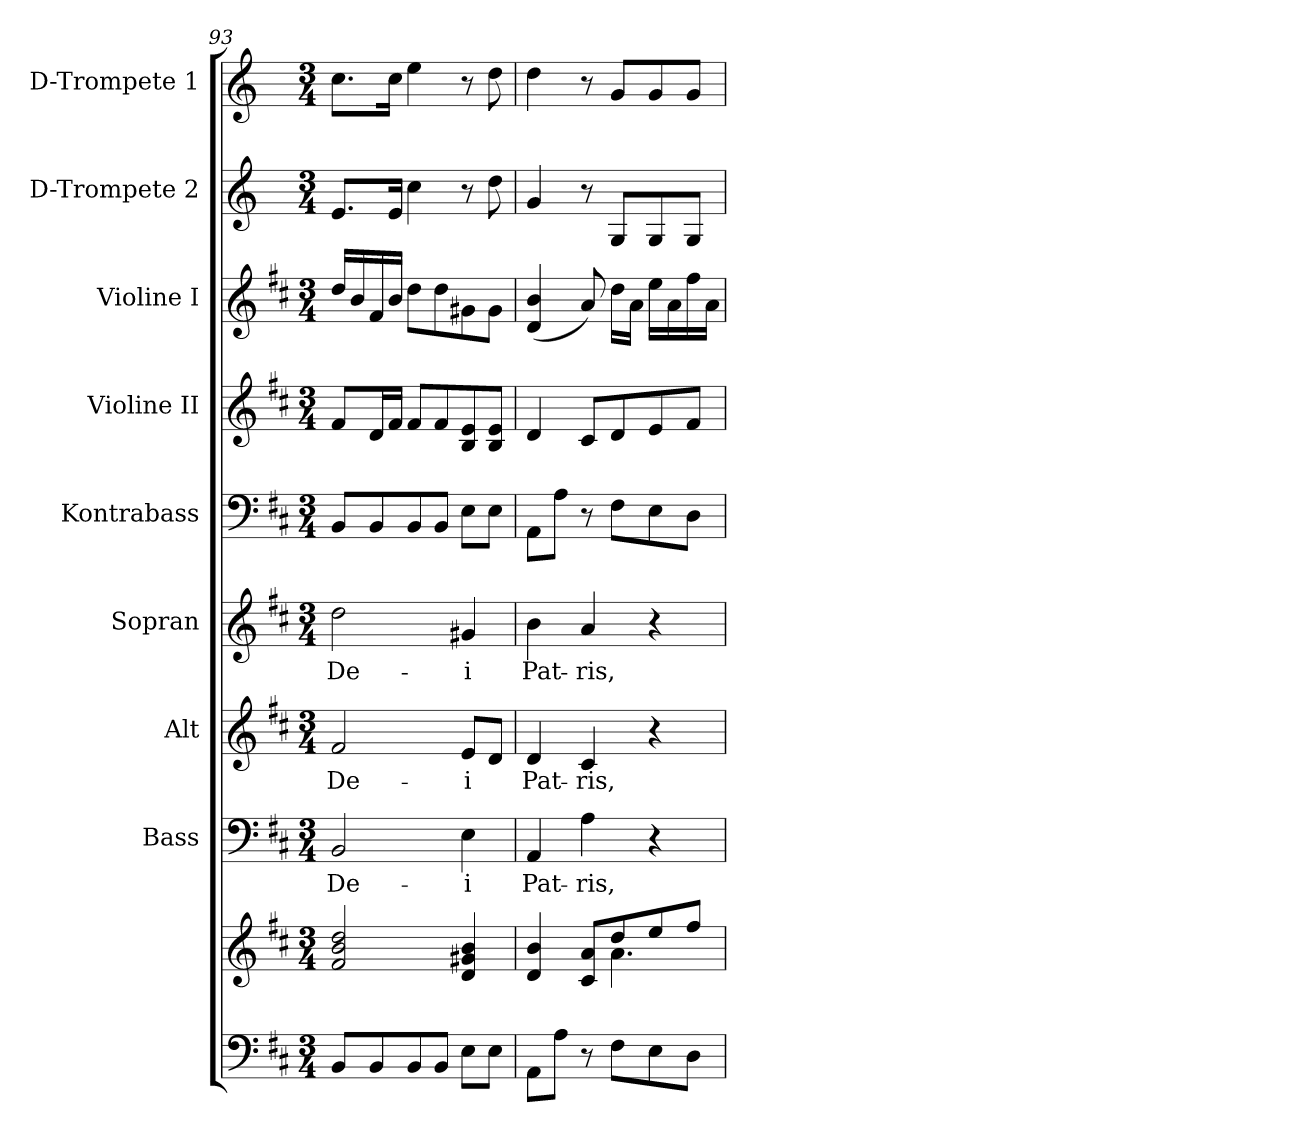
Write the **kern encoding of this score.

**kern	**kern	**kern	**text	**kern	**text	**kern	**text	**kern	**kern	**kern	**kern	**kern
*part9	*part9	*part8	*part8	*part7	*part7	*part6	*part6	*part5	*part4	*part3	*part2	*part1
*staff10	*staff9	*staff8	*staff8	*staff7	*staff7	*staff6	*staff6	*staff5	*staff4	*staff3	*staff2	*staff1
*	*	*I"Bass	*	*I"Alt	*	*I"Sopran	*	*I"Kontrabass	*I"Violine II	*I"Violine I	*I"D-Trompete 2	*I"D-Trompete 1
*	*	*I'B.	*	*I'A.	*	*I'S.	*	*I'Kb.	*I'Vl. II	*I'Vl. I	*I'D Trp. 2	*I'D Trp. 1
*clefF4	*clefG2	*clefF4	*	*clefG2	*	*clefG2	*	*clefF4	*clefG2	*clefG2	*clefG2	*clefG2
*	*	*	*	*	*	*	*	*ITrd7c12	*	*	*ITrd-1c-2	*ITrd-1c-2
*k[f#c#]	*k[f#c#]	*k[f#c#]	*	*k[f#c#]	*	*k[f#c#]	*	*k[f#c#]	*k[f#c#]	*k[f#c#]	*k[f#c#]	*k[f#c#]
*D:	*D:	*D:	*	*D:	*	*D:	*	*D:	*D:	*D:	*D:	*D:
*M3/4	*M3/4	*M3/4	*	*M3/4	*	*M3/4	*	*M3/4	*M3/4	*M3/4	*M3/4	*M3/4
=93	=93	=93	=93	=93	=93	=93	=93	=93	=93	=93	=93	=93
!	!	!	!LO:LY:b	!	!LO:LY:b	!	!LO:LY:b	!	!	!	!	!
8BB/L	2f#/ 2b/ 2dd/	2BB/	De-	2f#/	De-	2dd\	De-	8BBB/L	8f#/L	16dd/LL	8.f#/L	8.dd\L
.	.	.	.	.	.	.	.	.	.	16b/	.	.
8BB/	.	.	.	.	.	.	.	8BBB/	16d/L	16f#/	.	.
.	.	.	.	.	.	.	.	.	16f#/JJ	16b/JJ	16f#/Jk	16dd\Jk
8BB/	.	.	.	.	.	.	.	8BBB/	8f#/L	8dd\L	4dd\	4ff#\
8BB/J	.	.	.	.	.	.	.	8BBB/J	8f#/	8dd\	.	.
!	!	!	!LO:LY:b	!	!LO:LY:b	!	!LO:LY:b	!	!	!	!	!
8E\L	4d/ 4g#X/ 4b/	4E\	-i	8e/L	-i	4g#X/	-i	8EE\L	8B/ 8e/	8g#X\	8r	8r
8E\J	.	.	.	8d/J	.	.	.	8EE\J	8B/ 8e/J	8g#\J	8ee\	8ee\
=94	=94	=94	=94	=94	=94	=94	=94	=94	=94	=94	=94	=94
*	*^	*	*	*	*	*	*	*	*	*	*	*
!	!	!	!	!LO:LY:b	!	!LO:LY:b	!	!LO:LY:b	!	!	!	!	!
8AA\L	4d/ 4b/	4.ryy	4AA/	Pat-	4d/	Pat-	4b\	Pat-	8AAA\L	4d/	(<4d/ 4b/	4a/	4ee\
8A\J	.	.	.	.	.	.	.	.	8AA\J	.	.	.	.
!	!	!	!	!LO:LY:b	!	!LO:LY:b	!	!LO:LY:b	!	!	!	!	!
8r	8c#/ 8a/L	.	4A\	-ris,	4c#/	-ris,	4a/	-ris,	8r	8c#/L	8a/)	8r	8r
8F#\L	8dd/	4.a\	.	.	.	.	.	.	8FF#\L	8d/	16dd\LL	8A/L	8a/L
.	.	.	.	.	.	.	.	.	.	.	16a\JJ	.	.
8E\	8ee/	.	4r	.	4r	.	4r	.	8EE\	8e/	16ee\LL	8A/	8a/
.	.	.	.	.	.	.	.	.	.	.	16a\	.	.
8D\J	8ff#/J	.	.	.	.	.	.	.	8DD\J	8f#/J	16ff#\	8A/J	8a/J
.	.	.	.	.	.	.	.	.	.	.	16a\JJ	.	.
*	*v	*v	*	*	*	*	*	*	*	*	*	*	*
=	=	=	=	=	=	=	=	=	=	=	=	=
*-	*-	*-	*-	*-	*-	*-	*-	*-	*-	*-	*-	*-
